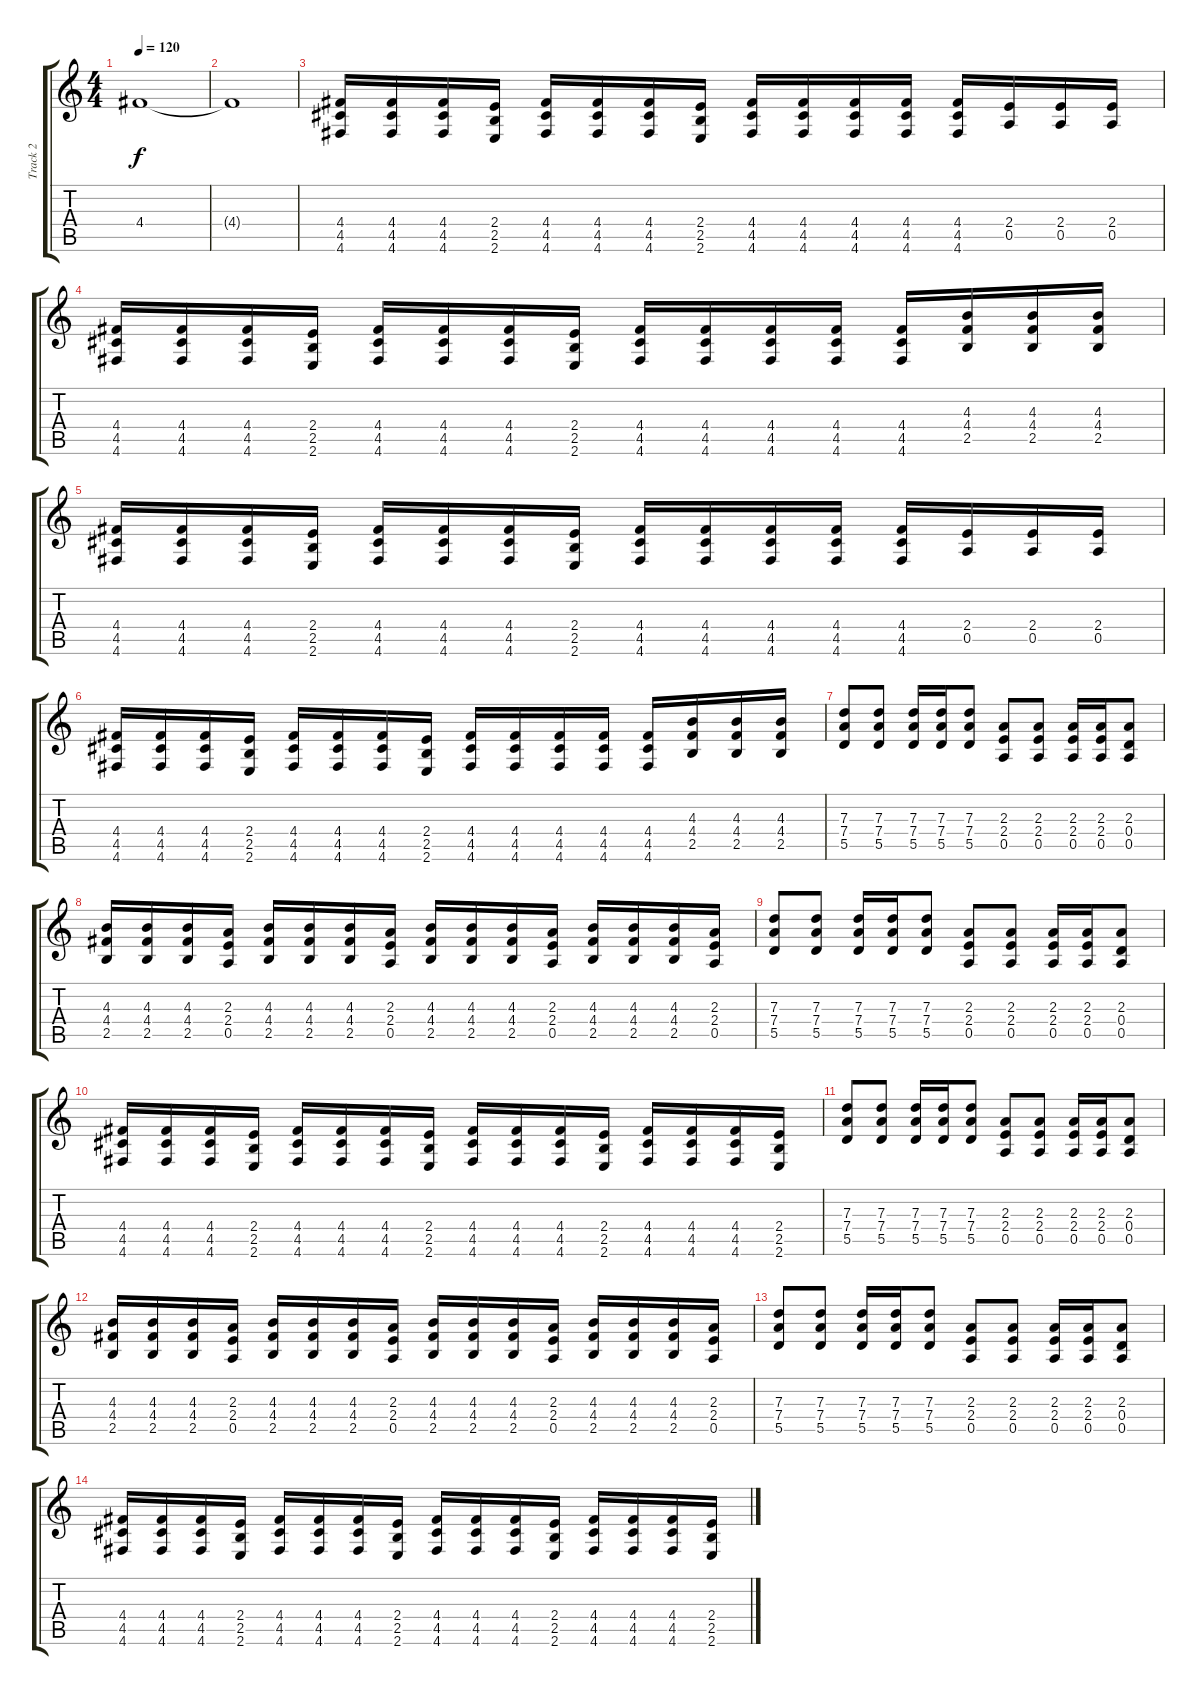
\track ("Track 2" "Track 2") {instrument distortionguitar}
\staff {score tabs}
\tuning (E4 B3 G3 D3 A2 D2) {hide}
\ts (4 4)
\tempo 120
\clef g2
\ks c
4.4{t}.1{dy f} |
4.4{t}.1 |
(4.4 4.5 4.6).16 (4.4 4.5 4.6).16 (4.4 4.5 4.6).16 (2.4 2.5 2.6).16 (4.4 4.5 4.6).16 (4.4 4.5 4.6).16 (4.4 4.5 4.6).16 (2.4 2.5 2.6).16 (4.4 4.5 4.6).16 (4.4 4.5 4.6).16 (4.4 4.5 4.6).16 (4.4 4.5 4.6).16 (4.4 4.5 4.6).16 (2.4 0.5).16 (2.4 0.5).16 (2.4 0.5).16 |
(4.4 4.5 4.6).16 (4.4 4.5 4.6).16 (4.4 4.5 4.6).16 (2.4 2.5 2.6).16 (4.4 4.5 4.6).16 (4.4 4.5 4.6).16 (4.4 4.5 4.6).16 (2.4 2.5 2.6).16 (4.4 4.5 4.6).16 (4.4 4.5 4.6).16 (4.4 4.5 4.6).16 (4.4 4.5 4.6).16 (4.4 4.5 4.6).16 (4.3 4.4 2.5).16 (4.3 4.4 2.5).16 (4.3 4.4 2.5).16 |
(4.4 4.5 4.6).16 (4.4 4.5 4.6).16 (4.4 4.5 4.6).16 (2.4 2.5 2.6).16 (4.4 4.5 4.6).16 (4.4 4.5 4.6).16 (4.4 4.5 4.6).16 (2.4 2.5 2.6).16 (4.4 4.5 4.6).16 (4.4 4.5 4.6).16 (4.4 4.5 4.6).16 (4.4 4.5 4.6).16 (4.4 4.5 4.6).16 (2.4 0.5).16 (2.4 0.5).16 (2.4 0.5).16 |
(4.4 4.5 4.6).16 (4.4 4.5 4.6).16 (4.4 4.5 4.6).16 (2.4 2.5 2.6).16 (4.4 4.5 4.6).16 (4.4 4.5 4.6).16 (4.4 4.5 4.6).16 (2.4 2.5 2.6).16 (4.4 4.5 4.6).16 (4.4 4.5 4.6).16 (4.4 4.5 4.6).16 (4.4 4.5 4.6).16 (4.4 4.5 4.6).16 (4.3 4.4 2.5).16 (4.3 4.4 2.5).16 (4.3 4.4 2.5).16 |
(7.3 7.4 5.5).8 (7.3 7.4 5.5).8 (7.3 7.4 5.5).16 (7.3 7.4 5.5).16 (7.3 7.4 5.5).8 (2.3 2.4 0.5).8 (2.3 2.4 0.5).8 (2.3 2.4 0.5).16 (2.3 2.4 0.5).16 (2.3 0.4 0.5).8 |
(4.3 4.4 2.5).16 (4.3 4.4 2.5).16 (4.3 4.4 2.5).16 (2.3 2.4 0.5).16 (4.3 4.4 2.5).16 (4.3 4.4 2.5).16 (4.3 4.4 2.5).16 (2.3 2.4 0.5).16 (4.3 4.4 2.5).16 (4.3 4.4 2.5).16 (4.3 4.4 2.5).16 (2.3 2.4 0.5).16 (4.3 4.4 2.5).16 (4.3 4.4 2.5).16 (4.3 4.4 2.5).16 (2.3 2.4 0.5).16 |
(7.3 7.4 5.5).8 (7.3 7.4 5.5).8 (7.3 7.4 5.5).16 (7.3 7.4 5.5).16 (7.3 7.4 5.5).8 (2.3 2.4 0.5).8 (2.3 2.4 0.5).8 (2.3 2.4 0.5).16 (2.3 2.4 0.5).16 (2.3 0.4 0.5).8 |
(4.4 4.5 4.6).16 (4.4 4.5 4.6).16 (4.4 4.5 4.6).16 (2.4 2.5 2.6).16 (4.4 4.5 4.6).16 (4.4 4.5 4.6).16 (4.4 4.5 4.6).16 (2.4 2.5 2.6).16 (4.4 4.5 4.6).16 (4.4 4.5 4.6).16 (4.4 4.5 4.6).16 (2.4 2.5 2.6).16 (4.4 4.5 4.6).16 (4.4 4.5 4.6).16 (4.4 4.5 4.6).16 (2.4 2.5 2.6).16 |
(7.3 7.4 5.5).8 (7.3 7.4 5.5).8 (7.3 7.4 5.5).16 (7.3 7.4 5.5).16 (7.3 7.4 5.5).8 (2.3 2.4 0.5).8 (2.3 2.4 0.5).8 (2.3 2.4 0.5).16 (2.3 2.4 0.5).16 (2.3 0.4 0.5).8 |
(4.3 4.4 2.5).16 (4.3 4.4 2.5).16 (4.3 4.4 2.5).16 (2.3 2.4 0.5).16 (4.3 4.4 2.5).16 (4.3 4.4 2.5).16 (4.3 4.4 2.5).16 (2.3 2.4 0.5).16 (4.3 4.4 2.5).16 (4.3 4.4 2.5).16 (4.3 4.4 2.5).16 (2.3 2.4 0.5).16 (4.3 4.4 2.5).16 (4.3 4.4 2.5).16 (4.3 4.4 2.5).16 (2.3 2.4 0.5).16 |
(7.3 7.4 5.5).8 (7.3 7.4 5.5).8 (7.3 7.4 5.5).16 (7.3 7.4 5.5).16 (7.3 7.4 5.5).8 (2.3 2.4 0.5).8 (2.3 2.4 0.5).8 (2.3 2.4 0.5).16 (2.3 2.4 0.5).16 (2.3 0.4 0.5).8 |
(4.4 4.5 4.6).16 (4.4 4.5 4.6).16 (4.4 4.5 4.6).16 (2.4 2.5 2.6).16 (4.4 4.5 4.6).16 (4.4 4.5 4.6).16 (4.4 4.5 4.6).16 (2.4 2.5 2.6).16 (4.4 4.5 4.6).16 (4.4 4.5 4.6).16 (4.4 4.5 4.6).16 (2.4 2.5 2.6).16 (4.4 4.5 4.6).16 (4.4 4.5 4.6).16 (4.4 4.5 4.6).16 (2.4 2.5 2.6).16
